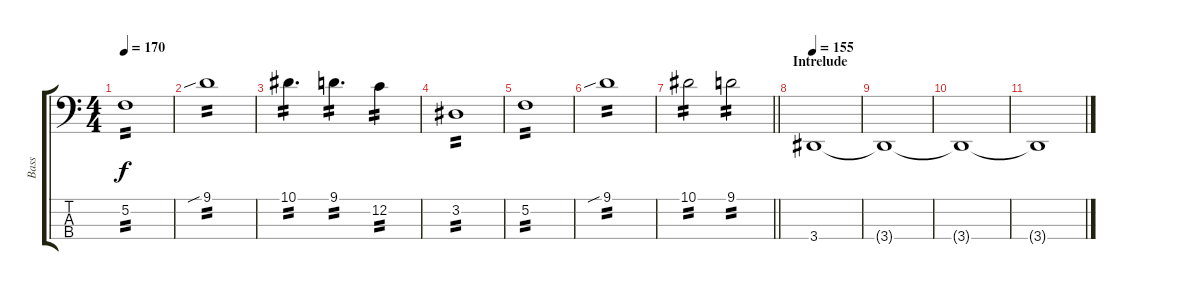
\track ("Bass" "Bass") {instrument electricbasspick}
\staff {score tabs}
\tuning (F2 C2 G1 C1) {hide}
\ts (4 4)
\tempo 170
\clef f4
\ks c
5.2.1{tp 2 dy f} |
9.1{sib}.1{tp 2} |
10.1.4{d tp 2} 9.1.4{d tp 2} 12.2.4{tp 2} |
3.2.1{tp 2} |
5.2.1{tp 2} |
9.1{sib}.1{tp 2} |
\barLineRight lightlight
10.1.2{tp 2} 9.1.2{tp 2} |
\section ("" "Intrelude")
\tempo 155
3.4.1{volume 0} |
3.4{t}.1 |
3.4{t}.1 |
3.4{t}.1
